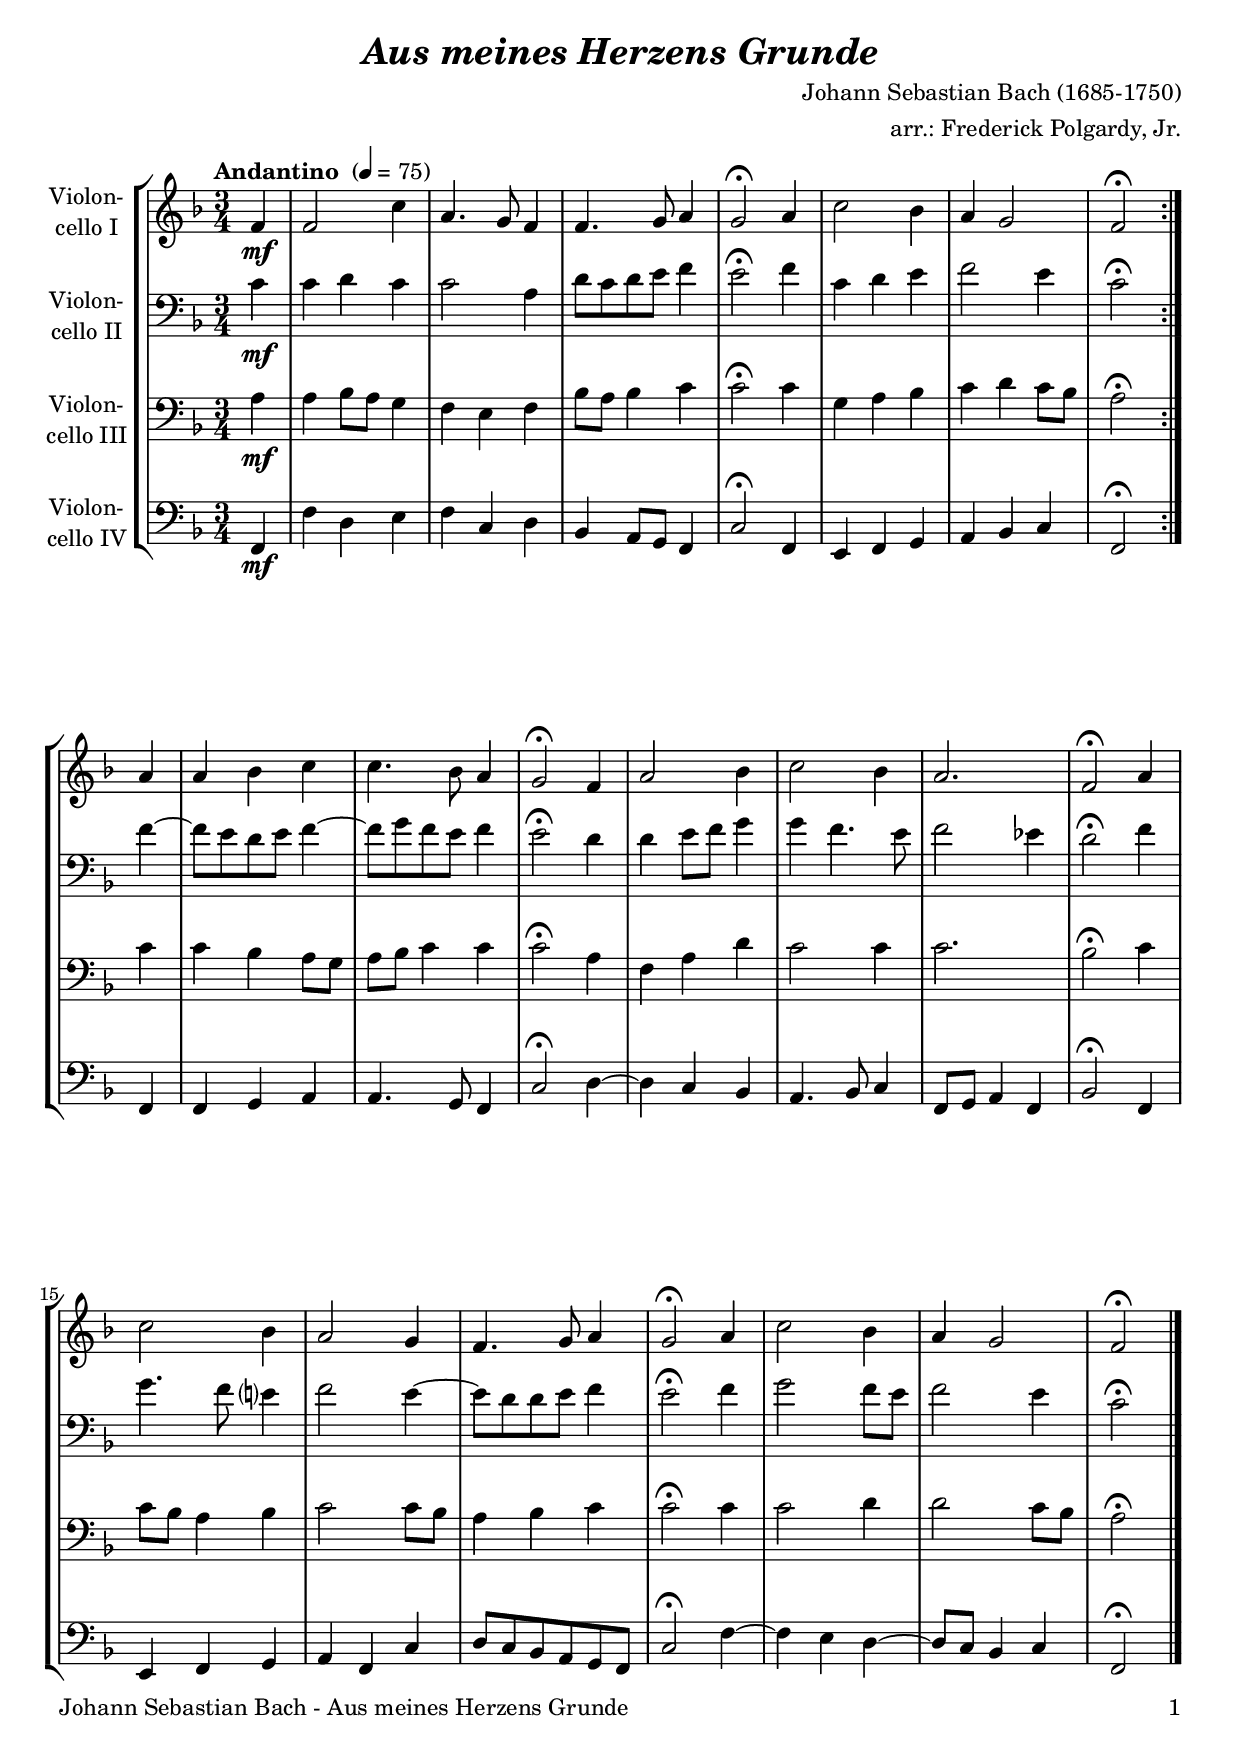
\version "2.18.2"
\include "deutsch.ly"
  
#(set-global-staff-size 20)

\header {
  title     = \markup \bold \italic "Aus meines Herzens Grunde"
  composer  = "Johann Sebastian Bach (1685-1750)"
  arranger  = "arr.: Frederick Polgardy, Jr."
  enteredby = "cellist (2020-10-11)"
%  piece     = ""
}

voiceconsts = {
  \key g \major
  \time 3/4
  \clef "bass"
%  \numericTimeSignature
  \compressFullBarRests
  % Set default beaming for all staves
%  \set Timing.beamExceptions = #'()
%  \set Timing.baseMoment     = #(ly:make-moment 1 4)
%  \set Timing.beatStructure  = #'(1 1 1)
  \tempo "Andantino " 4=75
}

micl = "clarinet"
mifl = "flute"
miob = "oboe"
mifh = "french horn"
misx = "tenor sax"
mist = "string ensemble 1"
miba = "cello"

va = \relative c'' {
  \voiceconsts
  \clef "treble"

  \repeat volta 2 {
    \partial 4 g4\mf
    g2 d'4
    h4. a8 g4
    g4. a8 h4
    a2\fermata h4
    d2 c4
    h a2

    g2\fermata 
  }
  h4
  h c d
  d4. c8 h4
  a2\fermata g4
  h2 c4
  d2 c4
  h2.

  g2\fermata h4
  d2 c4
  h2 a4
  g4. a8 h4
  a2\fermata  h4
  d2 c4
  h a2
  g\fermata \bar "|."
}

vb = \relative c' {
  \voiceconsts

  \repeat volta 2 {
    \partial 4 d4\mf
    d e d
    d2 h4
    e8 d e fis g4
    fis2\fermata g4
    d e fis
    g2 fis4

    d2\fermata
  }
  g4~
  g8 fis e fis g4~
  g8 a g fis g4
  fis2\fermata e4
  e fis8 g a4
  a g4. fis8
  g2 f4

  e2\fermata g4
  a4. g8 fis?4
  g2 fis4~
  fis8 e e fis g4
  fis2\fermata g4
  a2 g8 fis
  g2 fis4
  d2\fermata \bar "|."
}

vc = \relative c' {
  \voiceconsts

  \repeat volta 2 {
    \partial 4 h4\mf
    h c8 h a4
    g fis g
    c8 h c4 d
    d2\fermata d4
    a h c
    d e d8 c

    h2\fermata 
  }
  d4
  d c h8 a
  h c d4 d
  d2\fermata h4
  g h e
  d2 d4
  d2.

  c2\fermata  d4
  d8 c h4 c
  d2 d8 c
  h4 c d
  d2\fermata d4
  d2 e4
  e2 d8 c
  h2\fermata \bar "|."
}

vd = \relative c {
  \voiceconsts

  \repeat volta 2 {
    \partial 4 g4\mf
    g' e fis
    g d e
    c h8 a g4
    d'2\fermata g,4
    fis g a
    h c d

    g,2\fermata
  }
  g4
  g a h
  h4. a8 g4
  d'2\fermata e4~
  e d c
  h4. c8 d4
  g,8 a h4 g

  c2\fermata g4
  fis g a
  h g d'
  e8 d c h a g
  d'2\fermata g4~
  g fis e~
  e8 d c4 d
  g,2\fermata \bar "|."
}


music = \new StaffGroup <<
      \new Staff {
	\set Staff.midiInstrument = \miba
	\set Staff.instrumentName = \markup \center-column { "Violon-" "cello I" }
	\transpose g f { \va }
      }

      \new Staff {
	\set Staff.midiInstrument = \miba
	\set Staff.instrumentName = \markup \center-column { "Violon-" "cello II" }
	\transpose g f { \vb }
      }

      \new Staff {
	\set Staff.midiInstrument = \miba
	\set Staff.instrumentName = \markup \center-column { "Violon-" "cello III" }
	\transpose g f { \vc }
      }

      \new Staff {
	\set Staff.midiInstrument = \miba
	\set Staff.instrumentName = \markup \center-column { "Violon-" "cello IV" }
	\transpose g f { \vd }
      }
>>

\book {
   \paper {
    print-page-number = ##t
    print-first-page-number = ##t
    ragged-last-bottom = ##f
    oddHeaderMarkup = \markup \null
    evenHeaderMarkup = \markup \null
    oddFooterMarkup = \markup {
      \fill-line {
        \on-the-fly #print-page-number-check-first
        "Johann Sebastian Bach - Aus meines Herzens Grunde" \fromproperty #'page:page-number-string
      }
    }
    evenFooterMarkup = \oddFooterMarkup
  } \score {
    \music
    \layout {}
  }

  \score {
    \unfoldRepeats \music

    \midi {
      \context {
        \Score
      }
    }
  }
}